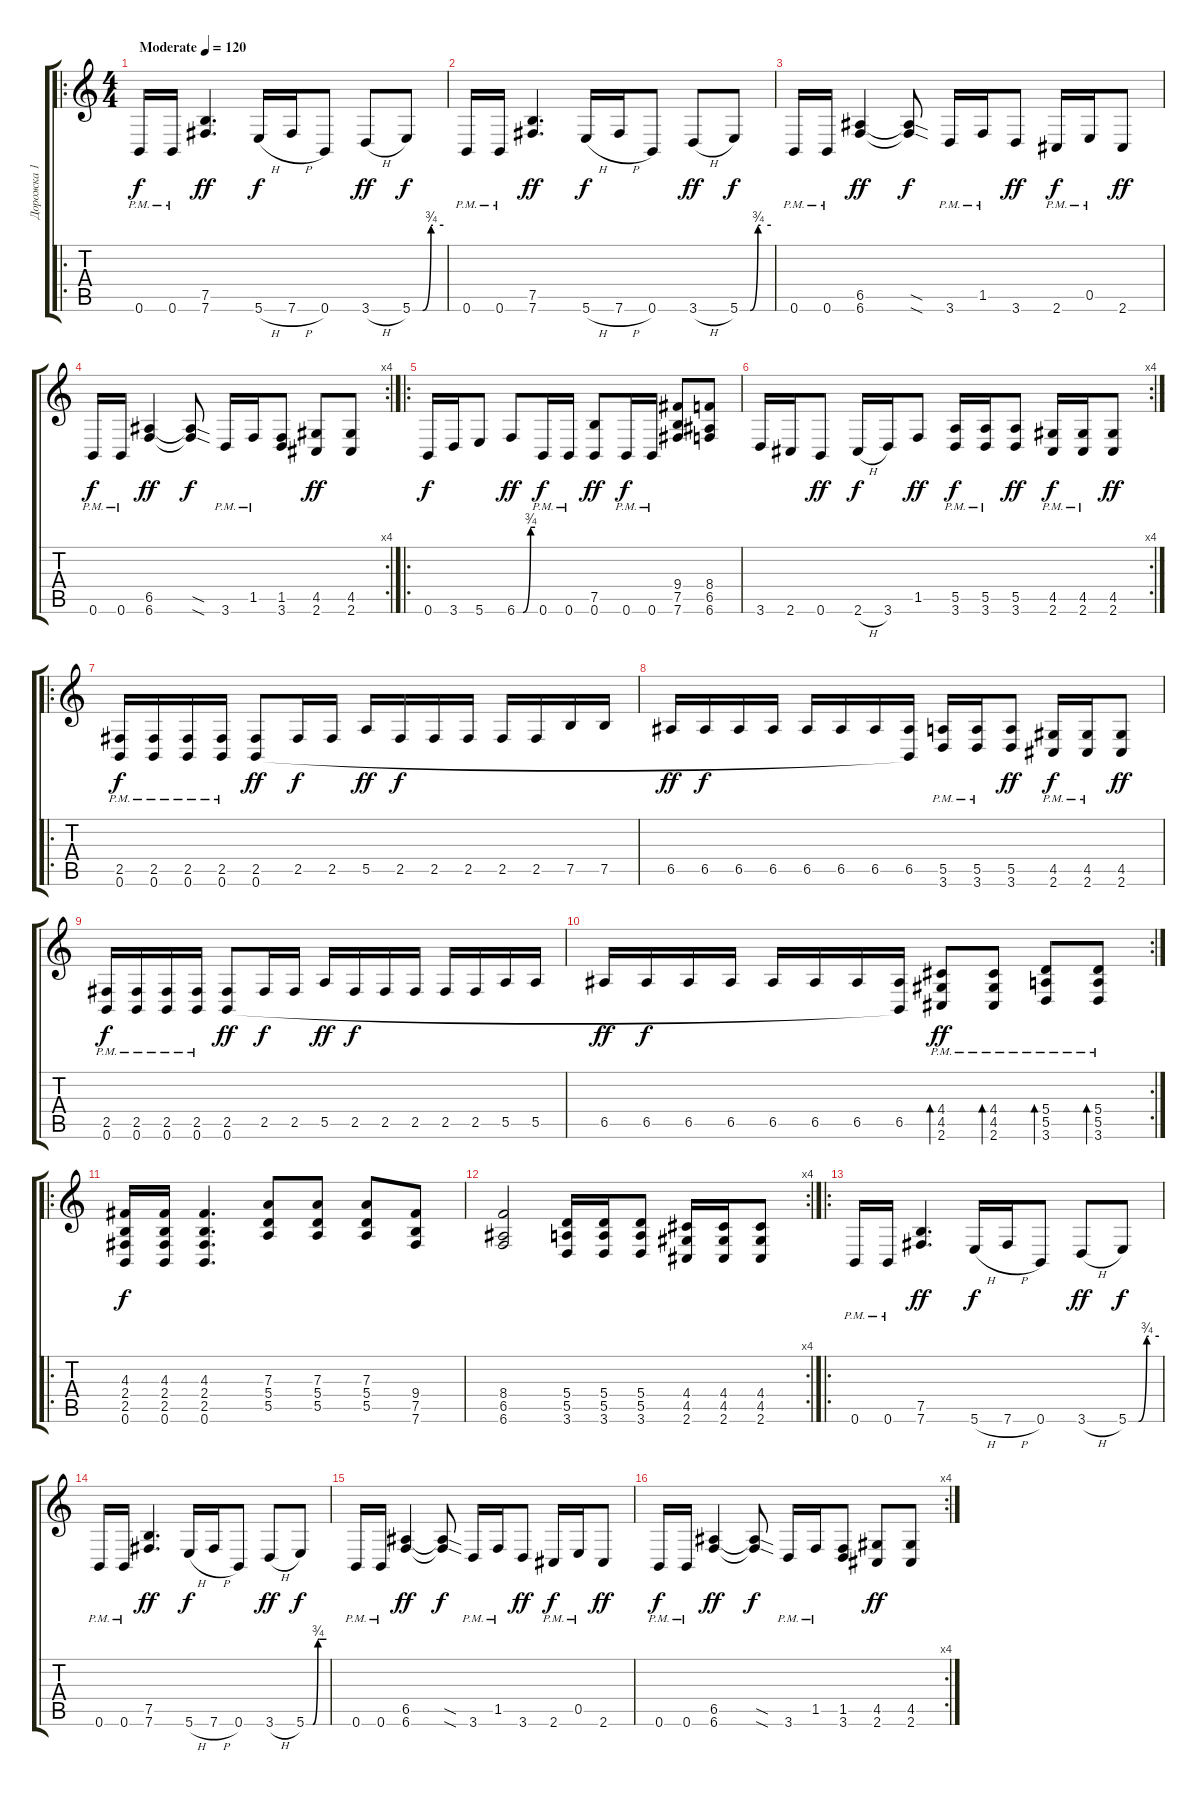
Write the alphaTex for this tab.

\track ("Дорожка 1" "Дорожка 1") {instrument overdrivenguitar}
\staff {score tabs}
\tuning (B3 Gb3 D3 A2 E2 B1) {hide}
\ro
\ts (4 4)
\tempo (120 "Moderate")
\clef g2
\ks c
0.6{pm}.16{dy f instrument overdrivenguitar} 0.6{pm}.16 (7.5 7.6).4{d dy ff} 5.6{h}.16{dy f} 7.6{h}.16 0.6.8 3.6{h}.8{dy ff} 5.6{be (custom 0 0 20 0 36 3 40 3 60 3)}.8{dy f} |
0.6{pm}.16 0.6{pm}.16 (7.5 7.6).4{d dy ff} 5.6{h}.16{dy f} 7.6{h}.16 0.6.8 3.6{h}.8{dy ff} 5.6{be (custom 0 0 20 0 35 3 40 3 60 3)}.8{dy f} |
0.6{pm}.16 0.6{pm}.16 (6.5 6.6).4{dy ff} (6.5{sod t} 6.6{sod t}).8{dy f} 3.6{pm}.16 1.5{pm}.16 3.6.8{dy ff} 2.6{pm}.16{dy f} 0.5{pm}.16 2.6.8{dy ff} |
\rc 4
0.6{pm}.16{dy f} 0.6{pm}.16 (6.5 6.6).4{dy ff} (6.5{sod t} 6.6{sod t}).8{dy f} 3.6{pm}.16 1.5{pm}.16 (1.5 3.6).8 (4.5 2.6).8{dy ff} (4.5 2.6).8 |
\ro
0.6.16{dy f} 3.6.16 5.6.8 6.6{be (custom 0 0 20 0 45 3 60 3)}.8{dy ff} 0.6{pm}.16{dy f} 0.6{pm}.16 (7.5 0.6).8{dy ff} 0.6{pm}.16{dy f} 0.6{pm}.16 (9.4 7.5 7.6).8 (8.4 6.5 6.6).8 |
\rc 4
3.6.16 2.6.16 0.6.8{dy ff} 2.6{h}.16{dy f} 3.6.16 1.5.8{dy ff} (5.5{pm} 3.6{pm}).16{dy f} (5.5{pm} 3.6{pm}).16 (5.5 3.6).8{dy ff} (4.5{pm} 2.6{pm}).16{dy f} (4.5{pm} 2.6{pm}).16 (4.5 2.6).8{dy ff} |
\ro
(2.5{pm} 0.6{pm}).16{dy f} (2.5{pm} 0.6{pm}).16 (2.5{pm} 0.6{pm}).16 (2.5{pm} 0.6{pm}).16 (2.5 0.6).8{dy ff} 2.5.16{dy f} 2.5.16 5.5.16{dy ff} 2.5.16{dy f} 2.5.16 2.5.16 2.5.16 2.5.16 7.5.16 7.5.16 |
6.5.16{dy ff} 6.5.16{dy f} 6.5.16 6.5.16 6.5.16 6.5.16 6.5.16 (6.5 0.6{t}).16 (5.5{pm} 3.6{pm}).16 (5.5{pm} 3.6{pm}).16 (5.5 3.6).8{dy ff} (4.5{pm} 2.6{pm}).16{dy f} (4.5{pm} 2.6{pm}).16 (4.5 2.6).8{dy ff} |
(2.5{pm} 0.6{pm}).16{dy f} (2.5{pm} 0.6{pm}).16 (2.5{pm} 0.6{pm}).16 (2.5{pm} 0.6{pm}).16 (2.5 0.6).8{dy ff} 2.5.16{dy f} 2.5.16 5.5.16{dy ff} 2.5.16{dy f} 2.5.16 2.5.16 2.5.16 2.5.16 5.5.16 5.5.16 |
\rc 2
6.5.16{dy ff} 6.5.16{dy f} 6.5.16 6.5.16 6.5.16 6.5.16 6.5.16 (6.5 0.6{t}).16 (4.4{pm} 4.5{pm} 2.6{pm}).8{bd 30 dy ff} (4.4{pm} 4.5{pm} 2.6{pm}).8{bd 30} (5.4{pm} 5.5{pm} 3.6{pm}).8{bd 30} (5.4{pm} 5.5{pm} 3.6{pm}).8{bd 30} |
\ro
(4.3 2.4 2.5 0.6).16{dy f} (4.3 2.4 2.5 0.6).16 (4.3 2.4 2.5 0.6).4{d} (7.3 5.4 5.5).8 (7.3 5.4 5.5).8 (7.3 5.4 5.5).8 (9.4 7.5 7.6).8 |
\rc 4
(8.4 6.5 6.6).2 (5.4 5.5 3.6).16 (5.4 5.5 3.6).16 (5.4 5.5 3.6).8 (4.4 4.5 2.6).16 (4.4 4.5 2.6).16 (4.4 4.5 2.6).8 |
\ro
0.6{pm}.16 0.6{pm}.16 (7.5 7.6).4{d dy ff} 5.6{h}.16{dy f} 7.6{h}.16 0.6.8 3.6{h}.8{dy ff} 5.6{be (custom 0 0 20 0 36 3 40 3 60 3)}.8{dy f} |
0.6{pm}.16 0.6{pm}.16 (7.5 7.6).4{d dy ff} 5.6{h}.16{dy f} 7.6{h}.16 0.6.8 3.6{h}.8{dy ff} 5.6{be (custom 0 0 20 0 35 3 40 3 60 3)}.8{dy f} |
0.6{pm}.16 0.6{pm}.16 (6.5 6.6).4{dy ff} (6.5{sod t} 6.6{sod t}).8{dy f} 3.6{pm}.16 1.5{pm}.16 3.6.8{dy ff} 2.6{pm}.16{dy f} 0.5{pm}.16 2.6.8{dy ff} |
\rc 4
0.6{pm}.16{dy f} 0.6{pm}.16 (6.5 6.6).4{dy ff} (6.5{sod t} 6.6{sod t}).8{dy f} 3.6{pm}.16 1.5{pm}.16 (1.5 3.6).8 (4.5 2.6).8{dy ff} (4.5 2.6).8
